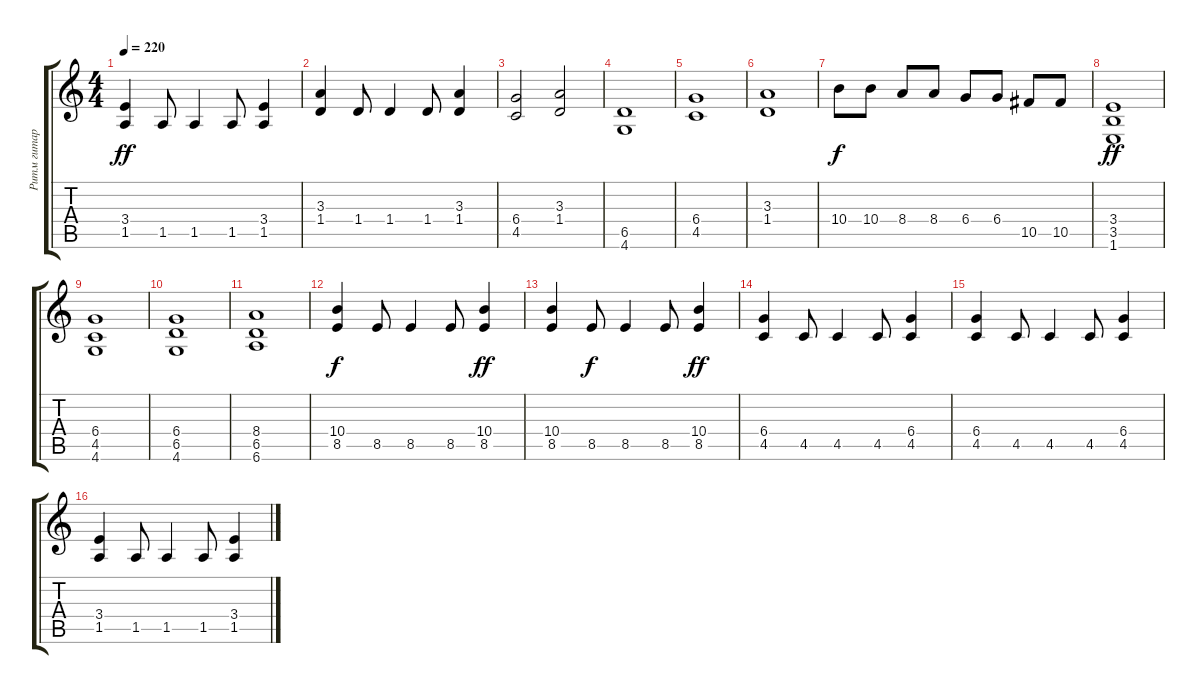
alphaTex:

\track ("Ритм гитара" "Ритм гитар") {instrument distortionguitar}
\staff {score tabs}
\tuning (Eb4 Bb3 Gb3 Db3 Ab2 Eb2) {hide}
\ts (4 4)
\tempo 220
\clef g2
\ks c
(3.4 1.5).4{dy ff} 1.5.8 1.5.4 1.5.8 (3.4 1.5).4 |
(3.3 1.4).4 1.4.8 1.4.4 1.4.8 (3.3 1.4).4 |
(6.4 4.5).2 (3.3 1.4).2 |
(6.5 4.6).1 |
(6.4 4.5).1 |
(3.3 1.4).1 |
10.4.8{dy f} 10.4.8 8.4.8 8.4.8 6.4.8 6.4.8 10.5.8 10.5.8 |
(3.4 3.5 1.6).1{dy ff} |
(6.4 4.5 4.6).1 |
(6.4 6.5 4.6).1 |
(8.4 6.5 6.6).1 |
(10.4 8.5).4{dy f} 8.5.8 8.5.4 8.5.8 (10.4 8.5).4{dy ff} |
(10.4 8.5).4 8.5.8{dy f} 8.5.4 8.5.8 (10.4 8.5).4{dy ff} |
(6.4 4.5).4 4.5.8 4.5.4 4.5.8 (6.4 4.5).4 |
(6.4 4.5).4 4.5.8 4.5.4 4.5.8 (6.4 4.5).4 |
(3.4 1.5).4 1.5.8 1.5.4 1.5.8 (3.4 1.5).4
